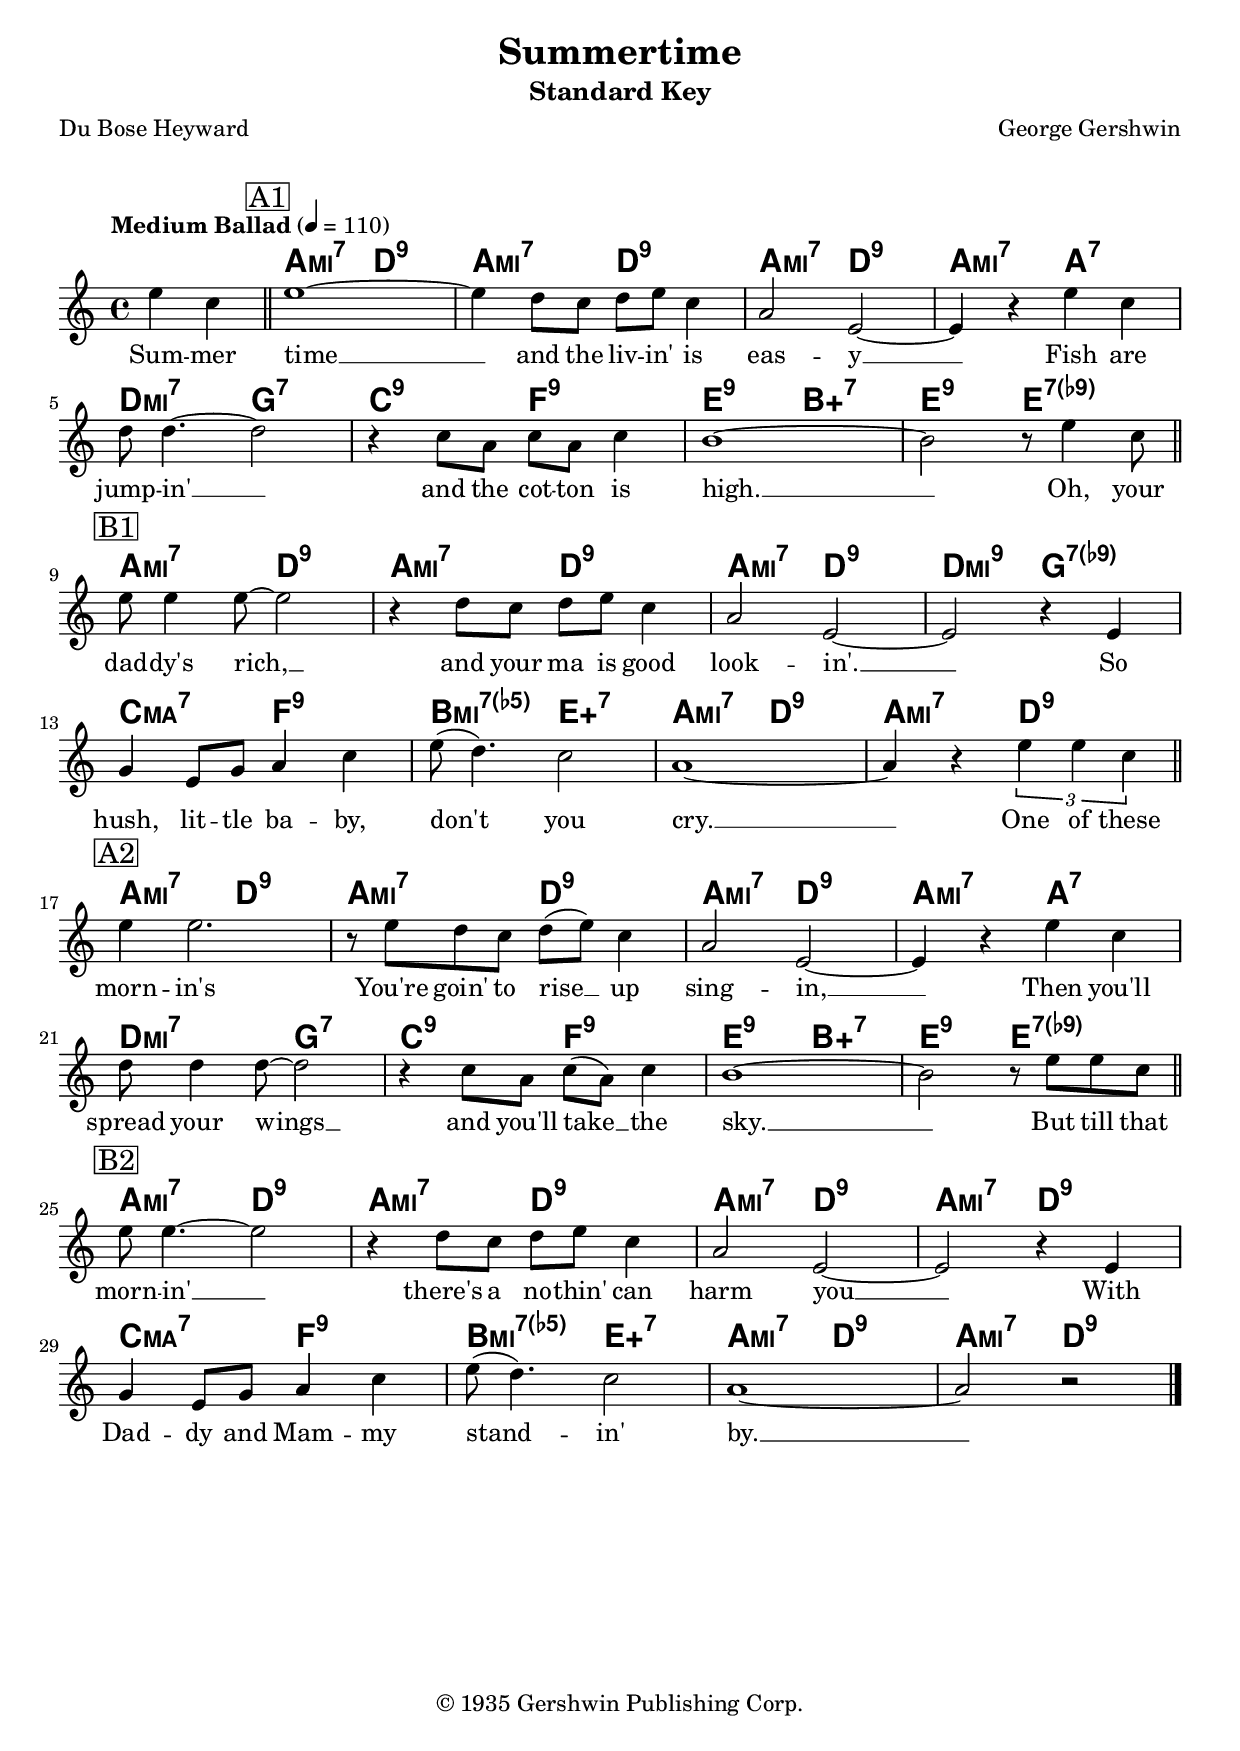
\version "2.24.0"

\include "english.ly"

instrument = "Standard Key"
whatKey = a
whatClef = "treble"

%% -*- Mode: LilyPond -*-

\include "lead-sheets.ily"

%%% SRB (alternate chords, also found in 557 Standards, based on Miles Davis-Gil Evans)

\header {
  title = "Summertime"
  subtitle = \instrument
  poet = "Du Bose Heyward"
  composer = "George Gershwin"
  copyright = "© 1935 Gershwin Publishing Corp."
}

refrainLyrics = \lyricmode {
  Sum -- mer time __ and the liv -- in' is eas -- y __
  Fish are jump -- in' __ and the cot -- ton is high. __
  Oh, your dad -- dy's rich, __ and your ma is good look -- in'. __
  So hush, lit -- tle ba -- by, don't you cry. __
  One of these morn -- in's
  You're goin' to rise __ up sing -- in, __
  Then you'll spread your wings __ and you'll take __ the sky. __
  But till that morn -- in' __ there's a no -- thin' can harm you __
  With Dad -- dy and Mam -- my stand -- in' by. __
}

refrainChords = \chordmode {
  s2
  a2:m7 d2:9 a2:m7 d2:9 a2:m7 d2:9 a2:m7 a2:7
  d2:m7 g2:7 c2:9 f2:9 e2:9 b2:7.5+ e2:9 e2:7.9-

  a2:m7 d2:9 a2:m7 d2:9 a2:m7 d2:9 d2:m9 g2:7.9-
  c2:maj7 f2:9 b2:m7.5- e2:7.5+ a2:m7 d2:9 a2:m7 d2:9

  a2:m7 d2:9 a2:m7 d2:9 a2:m7 d2:9 a2:m7 a2:7
  d2:m7 g2:7 c2:9 f2:9 e2:9 b2:7.5+ e2:9 e2:7.9-
  
  a2:m7 d2:9 a2:m7 d2:9 a2:m7 d2:9 a2:m7 d2:9
  c2:maj7 f2:9 b2:m7.5- e2:7.5+ a2:m7 d2:9 a2:m7 d2:9
}

refrainKey = a

refrainMelody = \relative f'' {
  \time 4/4
  \key \refrainKey \minor
  \clef \whatClef
  \tempo "Medium Ballad" 4 = 110
  
  \partial 2 e4 c4 |

  \bar "||"
  \mark \markup{ \box "A1" }
  
  e1~ | e4 d8 c8 d8 e8 c4 | a2 e2~ | e4 r4 e'4 c4 |
  d8 d4.~ d2 | r4 c8 a8 c8 a8 c4 | b1~ | b2 r8 e4 c8 |
  
  \bar "||"
  \break

  \mark \markup{ \box "B1" }
  
  e8 e4 e8~ e2 | r4 d8 c8 d8 e8 c4 | a2 e2~ | e2 r4 e4 |
  g4 e8 g8 a4 c4 | e8( d4.) c2 | a1~ | a4 r4 \tuplet 3/2 { e'4 e4 c4 } |

  \bar "||"
  \mark \markup{ \box "A2" }
  
  e4 e2. | r8 e8 d8 c8 d8( e8) c4 | a2 e2~ | e4 r4 e'4 c4 |
  d8 d4 d8~ d2 | r4 c8 a8 c8( a8) c4 | b1~ | b2 r8 e8 e8 c8 |
  
  \bar "||"
  \break

  \mark \markup{ \box "B2" }
  
  e8 e4.~ e2 | r4 d8 c8 d8 e8 c4 | a2 e2~ | e2 r4 e4 |
  g4 e8 g8 a4 c4 | e8( d4.) c2 | a1~ | a2 r2 |
  
  \bar "|."
}

\include "paper.ily"

\markup {
  % Leave a gap after the header
  \vspace #1
}

\include "refrain.ily"

